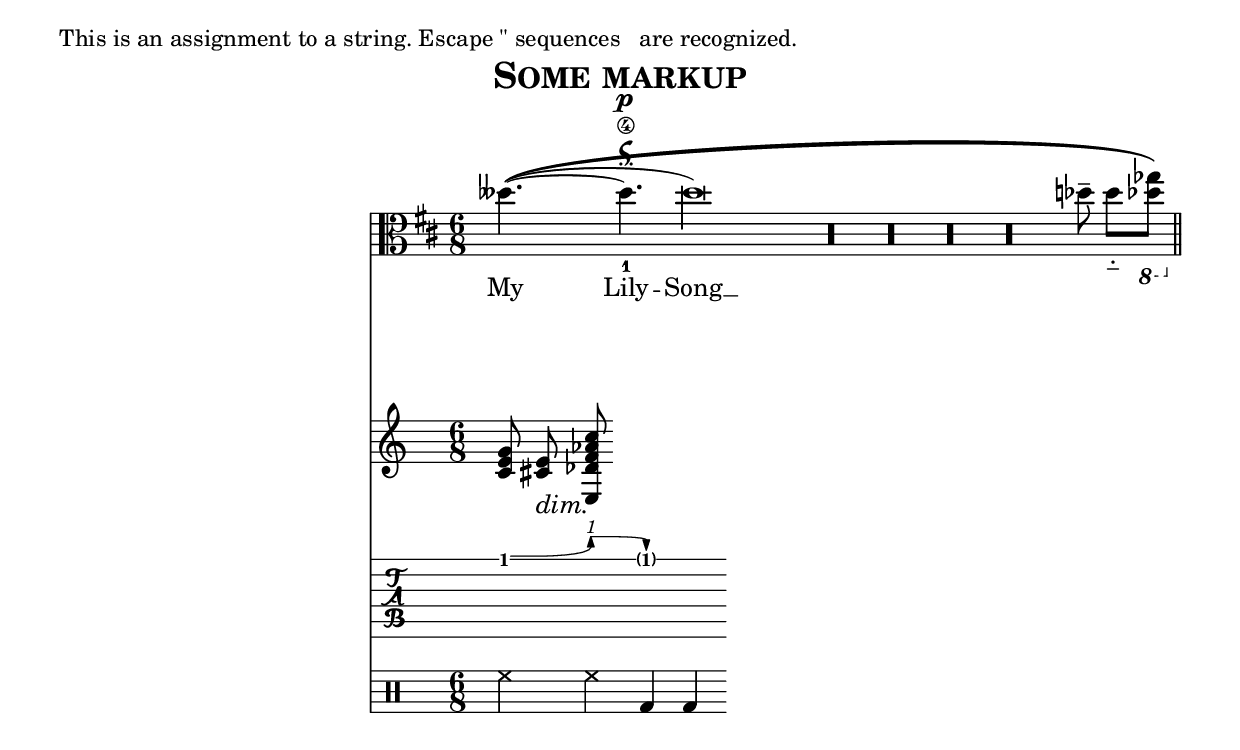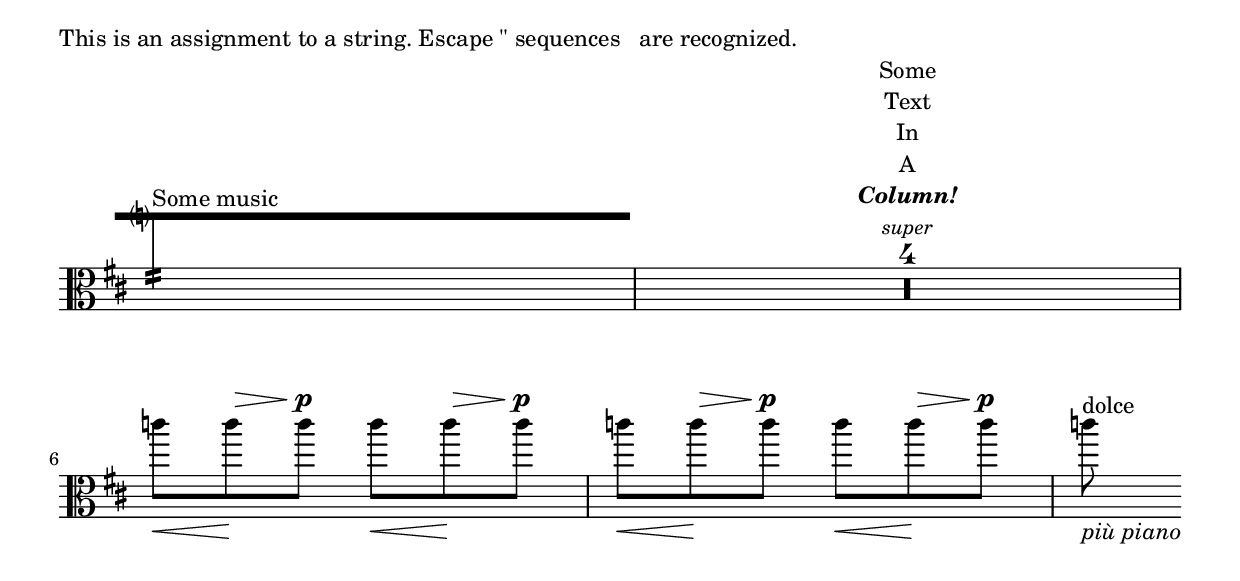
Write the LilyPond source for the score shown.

\version "2.23.6"

% This is a test file for Pygments' LilyPond support. To compile
% it with Guile 1 (as in official releases as of this writing),
% remove the "commented forms" below.

%{
  All supported constructs are covered in
  this file.  For example, multi-line comments.

  These are non-nested. The following will
  end the whole comment:
  %{ %}

\include "arabic.ly"
\language nederlands

\header {
  title = \markup \smallCaps "Some markup"
}
% The following is just a comment.
%}

\paper {
  oddHeaderMarkup = "This is an assignment to a string.
Escape \" sequences \n are recognized."
  evenHeaderMarkup = \oddHeaderMarkup
  indent = 30\staff-space
  system-system-spacing.basic-distance = 20
  ragged-bottom = ##t
}

myFunc =
# #;(This is a commented form. There is another just after.)
  #;+inf.0
  ;; After these comments, we are still in Scheme mode.
(define-music-function (music n) (ly:music? index?)
   (let* ((repeated (make-list n music))
          (copied (map ly:music-deep-copy repeated)))
     ; This is a Scheme comment.
     (make-sequential-music copied)))

mySecondFunc =
#(define-music-function (music) (ly:music?)
   #{
     % LilyPond syntax here.
     \compressMMRests
       \shiftDurations -2 1
        # ; Scheme syntax again.
         (ly:music-deep-copy music)
   #})

#(define-markup-command (small-italic layout props arg) (markup?)
   (interpret-markup layout props
     (make-small-markup (make-italic-markup arg))))

myPitch = ##{ c #}

% Here we should be back to LilyPond mode. This
% is a LilyPond comment.

myVariable = c4
myAlist.keyI.keyII = 55
piuPiano = \markup \italic "più piano"

#(symbol->string 'some-symbol)

<<
  \new Staff = myStaff \with {
    \consists Duration_line_engraver
    \override VerticalAxisGroup.staff-staff-spacing.basic-distance = 20
  }
  \relative c' {
    \clef alto
    \time 6/8
    \key d \major
    \cadenzaOn
    deses'!4.~(\tweak thickness 4\( deses^\p-\signumcongruentiae_1\4
    deses\longa) \myFunc { r } 4
      des8-- 8[__ \ottava -1 <des, ges>8]\) \ottava 0
    \bar "||"
    \cadenzaOff
    \pageBreak
    \once \hide NoteHead
    \once \override NoteHead.no-ledgers = ##t
    \once \omit Dots
    \once \override Staff.DurationLine.thickness = #7
    c''?2.:16\tweak bound-details .left.padding-5\-^"Some music" |
    \mySecondFunc
      R1*1/2^\markup \center-column {
               Some
               Text
               In
               A
               \bold \italic Column!
               \small-italic super
             }
    \break
    \repeat unfold 4 { c8\< c^\> c\p\! }
    c_\piuPiano^\markup dolce
  }
  \addlyrics {
    \set Score.melismaBusyProperties = #'()
    My Lily -- Song __
  }
  \chordmode {
    c cis:dim3+\dim des:maj7/+e\!
  }
  \new TabVoice {
    f'4\^ g'4\^ f'2
  }
  \drums {
    hihat4 hh bassdrum bd
  }
>>
